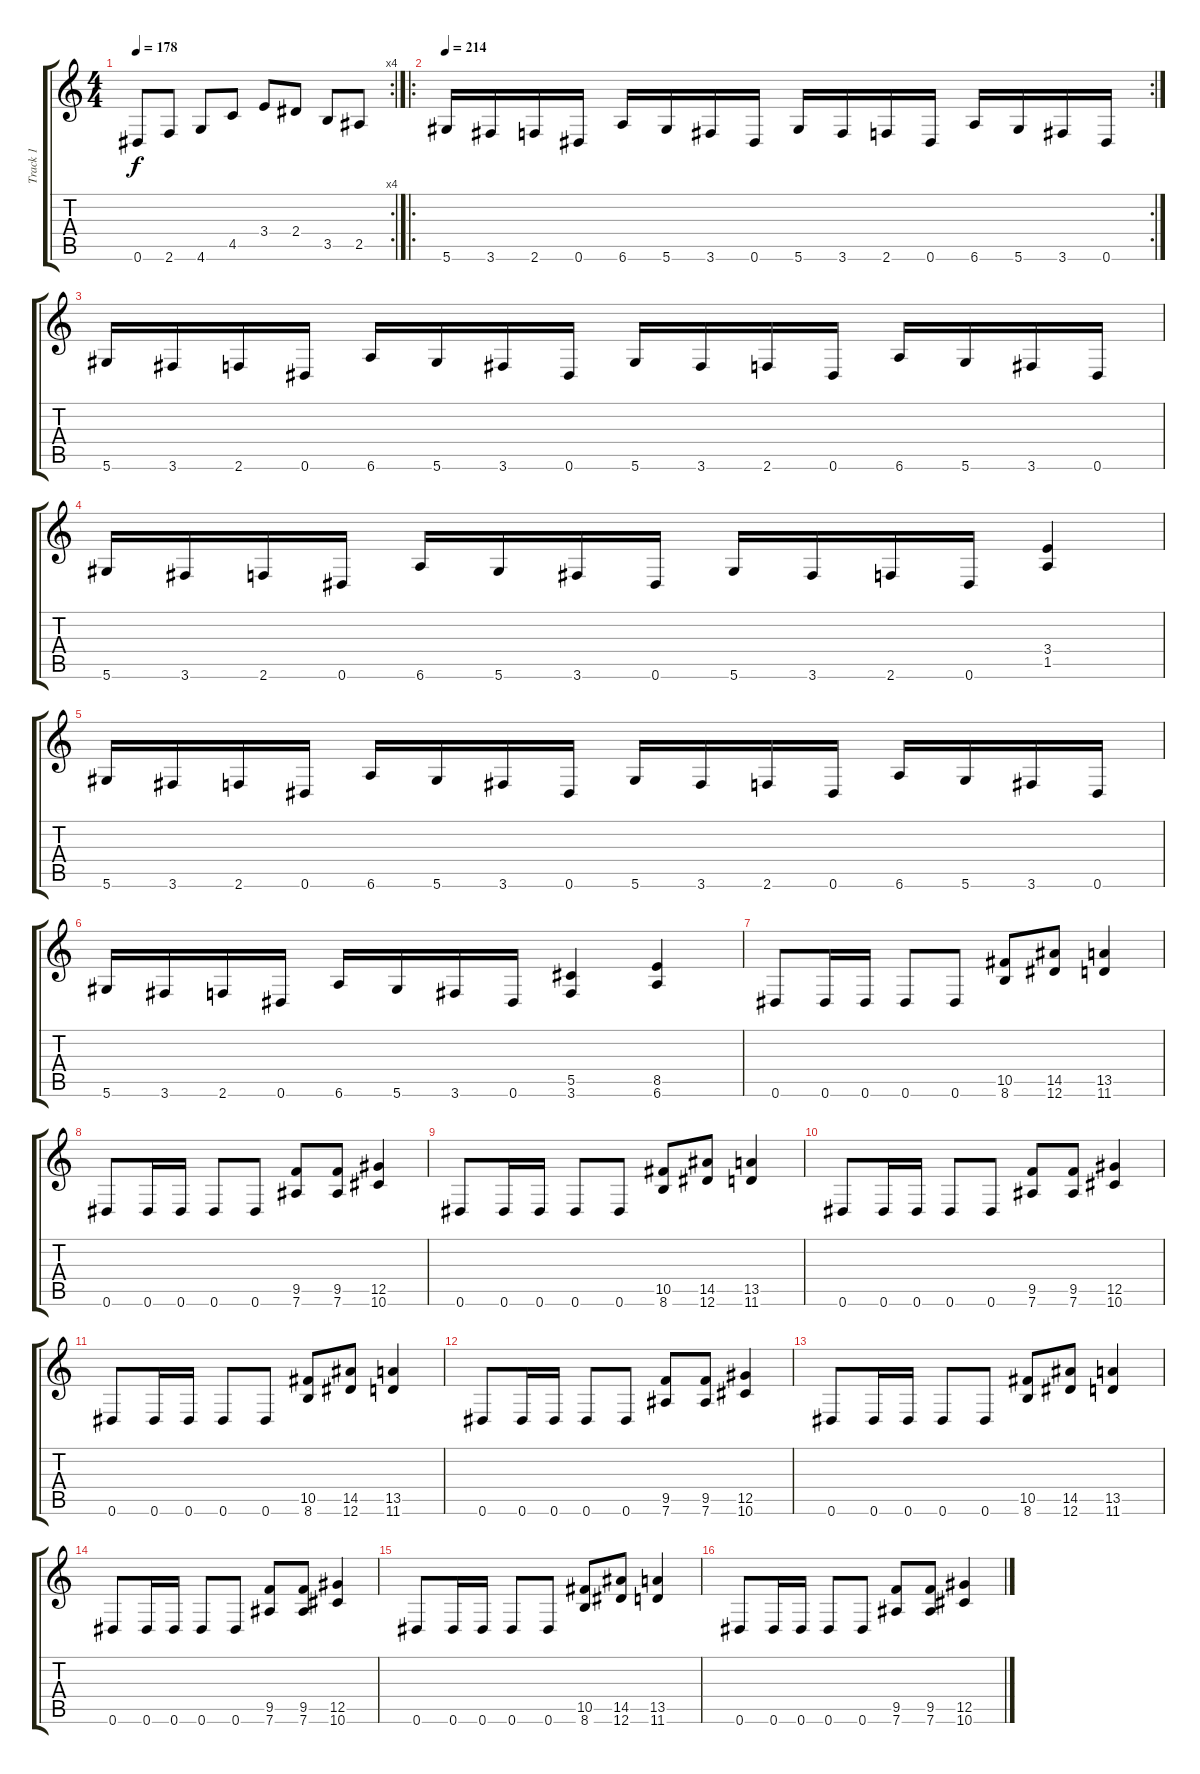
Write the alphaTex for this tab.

\track ("Track 1" "Track 1") {instrument distortionguitar}
\staff {score tabs}
\tuning (Eb4 Bb3 Gb3 Db3 Ab2 Eb2) {hide}
\rc 4
\ts (4 4)
\tempo 178
\clef g2
\ks c
0.6.8{dy f} 2.6.8 4.6.8 4.5.8 3.4.8 2.4.8 3.5.8 2.5.8 |
\ro
\rc 2
\tempo 214
5.6.16 3.6.16 2.6.16 0.6.16 6.6.16 5.6.16 3.6.16 0.6.16 5.6.16 3.6.16 2.6.16 0.6.16 6.6.16 5.6.16 3.6.16 0.6.16 |
5.6.16 3.6.16 2.6.16 0.6.16 6.6.16 5.6.16 3.6.16 0.6.16 5.6.16 3.6.16 2.6.16 0.6.16 6.6.16 5.6.16 3.6.16 0.6.16 |
5.6.16 3.6.16 2.6.16 0.6.16 6.6.16 5.6.16 3.6.16 0.6.16 5.6.16 3.6.16 2.6.16 0.6.16 (3.4 1.5).4 |
5.6.16 3.6.16 2.6.16 0.6.16 6.6.16 5.6.16 3.6.16 0.6.16 5.6.16 3.6.16 2.6.16 0.6.16 6.6.16 5.6.16 3.6.16 0.6.16 |
5.6.16 3.6.16 2.6.16 0.6.16 6.6.16 5.6.16 3.6.16 0.6.16 (5.5 3.6).4 (8.5 6.6).4 |
0.6.8 0.6.16 0.6.16 0.6.8 0.6.8 (10.5 8.6).8 (14.5 12.6).8 (13.5 11.6).4 |
0.6.8 0.6.16 0.6.16 0.6.8 0.6.8 (9.5 7.6).8 (9.5 7.6).8 (12.5 10.6).4 |
0.6.8 0.6.16 0.6.16 0.6.8 0.6.8 (10.5 8.6).8 (14.5 12.6).8 (13.5 11.6).4 |
0.6.8 0.6.16 0.6.16 0.6.8 0.6.8 (9.5 7.6).8 (9.5 7.6).8 (12.5 10.6).4 |
0.6.8 0.6.16 0.6.16 0.6.8 0.6.8 (10.5 8.6).8 (14.5 12.6).8 (13.5 11.6).4 |
0.6.8 0.6.16 0.6.16 0.6.8 0.6.8 (9.5 7.6).8 (9.5 7.6).8 (12.5 10.6).4 |
0.6.8 0.6.16 0.6.16 0.6.8 0.6.8 (10.5 8.6).8 (14.5 12.6).8 (13.5 11.6).4 |
0.6.8 0.6.16 0.6.16 0.6.8 0.6.8 (9.5 7.6).8 (9.5 7.6).8 (12.5 10.6).4 |
0.6.8 0.6.16 0.6.16 0.6.8 0.6.8 (10.5 8.6).8 (14.5 12.6).8 (13.5 11.6).4 |
0.6.8 0.6.16 0.6.16 0.6.8 0.6.8 (9.5 7.6).8 (9.5 7.6).8 (12.5 10.6).4
